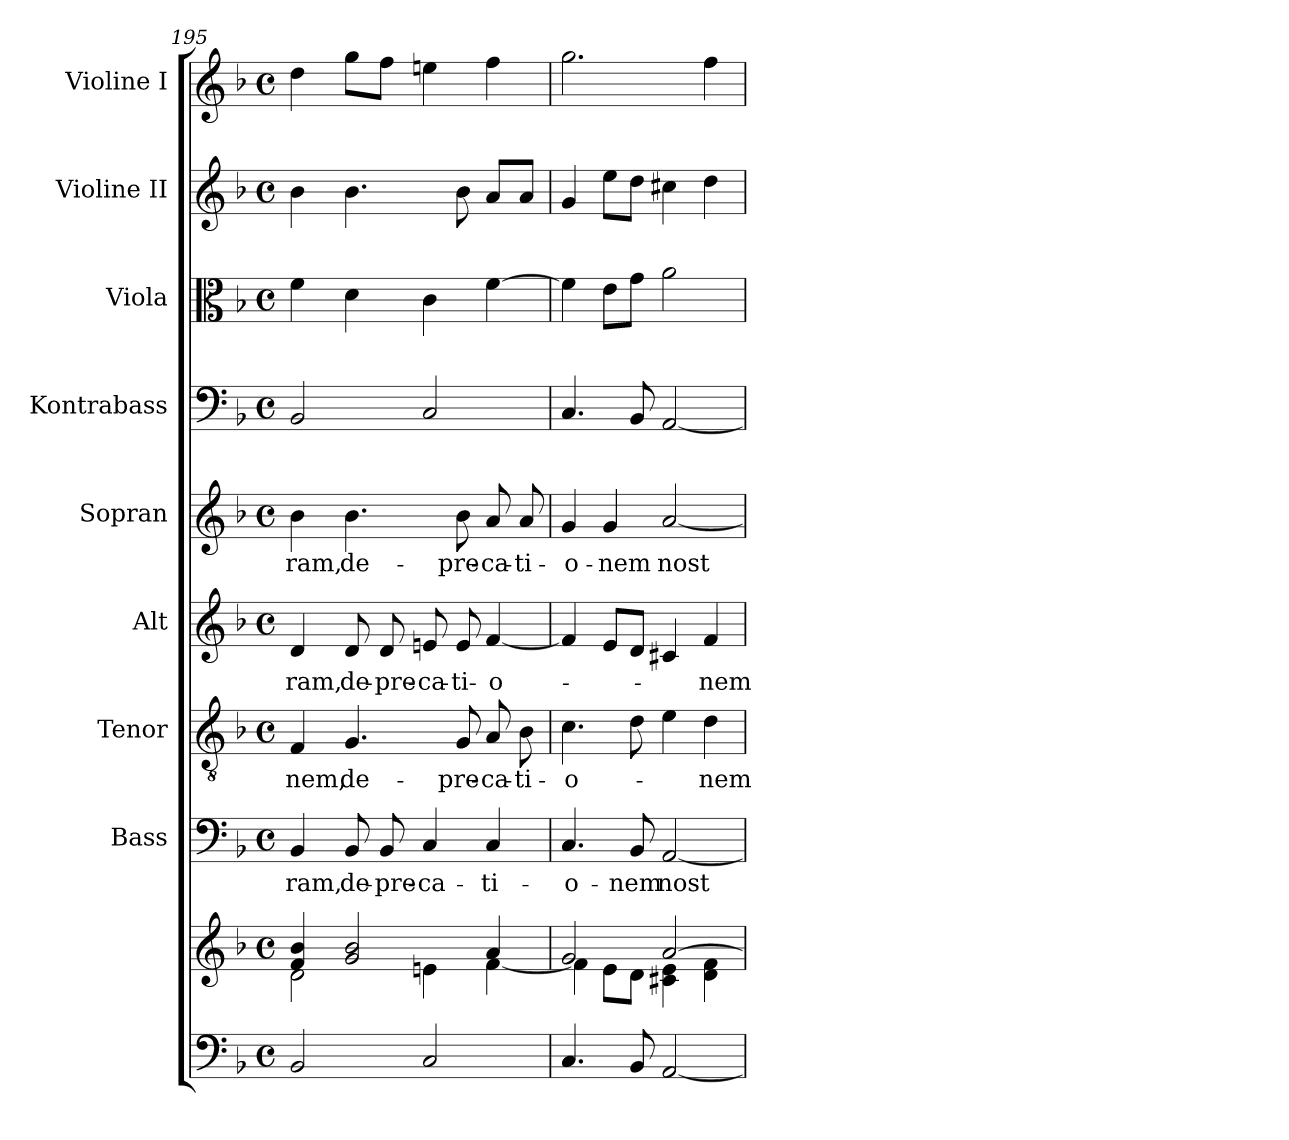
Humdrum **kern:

**kern	**kern	**kern	**text	**kern	**text	**kern	**text	**kern	**text	**kern	**kern	**kern	**kern
*part9	*part9	*part8	*part8	*part7	*part7	*part6	*part6	*part5	*part5	*part4	*part3	*part2	*part1
*staff10	*staff9	*staff8	*staff8	*staff7	*staff7	*staff6	*staff6	*staff5	*staff5	*staff4	*staff3	*staff2	*staff1
*	*	*I"Bass	*	*I"Tenor	*	*I"Alt	*	*I"Sopran	*	*I"Kontrabass	*I"Viola	*I"Violine II	*I"Violine I
*	*	*I'B.	*	*I'T.	*	*I'A.	*	*I'S.	*	*I'Kb.	*I'Vla.	*I'Vl. II	*I'Vl. I
*clefF4	*clefG2	*clefF4	*	*clefGv2	*	*clefG2	*	*clefG2	*	*clefF4	*clefC3	*clefG2	*clefG2
*	*	*	*	*	*	*	*	*	*	*ITrd7c12	*	*	*
*k[b-]	*k[b-]	*k[b-]	*	*k[b-]	*	*k[b-]	*	*k[b-]	*	*k[b-]	*k[b-]	*k[b-]	*k[b-]
*F:	*F:	*F:	*	*F:	*	*F:	*	*F:	*	*F:	*F:	*F:	*F:
*M4/4	*M4/4	*M4/4	*	*M4/4	*	*M4/4	*	*M4/4	*	*M4/4	*M4/4	*M4/4	*M4/4
*met(c)	*met(c)	*met(c)	*	*met(c)	*	*met(c)	*	*met(c)	*	*met(c)	*met(c)	*met(c)	*met(c)
=195	=195	=195	=195	=195	=195	=195	=195	=195	=195	=195	=195	=195	=195
*	*^	*	*	*	*	*	*	*	*	*	*	*	*
!	!	!	!	!LO:LY:b	!	!LO:LY:b	!	!LO:LY:b	!	!LO:LY:b	!	!	!	!
2BB-/	4f/ 4b-/	2d\	4BB-/	-ram,	4F/	-nem,	4d/	-ram,	4b-\	-ram,	2BBB-/	4f\	4b-\	4dd\
!	!	!	!	!LO:LY:b	!	!LO:LY:b	!	!LO:LY:b	!	!LO:LY:b	!	!	!	!
.	2g/ 2b-/	.	8BB-/	de-	4.G/	de-	8d/	de-	4.b-\	de-	.	4d\	4.b-\	8gg\L
!	!	!	!	!LO:LY:b	!	!	!	!LO:LY:b	!	!	!	!	!	!
.	.	.	8BB-/	-pre-	.	.	8d/	-pre-	.	.	.	.	.	8ff\J
!	!	!	!	!LO:LY:b	!	!	!	!LO:LY:b	!	!	!	!	!	!
2C/	.	4en\	4C/	-ca-	.	.	8en/	-ca-	.	.	2CC/	4c\	.	4een\
!	!	!	!	!	!	!LO:LY:b	!	!LO:LY:b	!	!LO:LY:b	!	!	!	!
.	.	.	.	.	8G/	-pre-	8e/	-ti-	8b-\	-pre-	.	.	8b-\	.
!	!	!	!	!LO:LY:b	!	!LO:LY:b	!	!LO:LY:b	!	!LO:LY:b	!	!	!	!
.	4a/	[<4f\	4C/	-ti-	8A/	-ca-	[4f/	-o-	8a/	-ca-	.	[4f\	8a/L	4ff\
!	!	!	!	!	!	!LO:LY:b	!	!	!	!LO:LY:b	!	!	!	!
.	.	.	.	.	8B-\	-ti-	.	.	8a/	-ti-	.	.	8a/J	.
=196	=196	=196	=196	=196	=196	=196	=196	=196	=196	=196	=196	=196	=196	=196
!	!	!	!	!LO:LY:b	!	!LO:LY:b	!	!	!	!LO:LY:b	!	!	!	!
4.C/	2g/	4f\]	4.C/	-o-	4.c\	-o-	4f/]	.	4g/	-o-	4.CC/	4f\]	4g/	2.gg\
!	!	!	!	!	!	!	!	!	!	!LO:LY:b	!	!	!	!
.	.	8e\L	.	.	.	.	8e/L	.	4g/	-nem	.	8e\L	8ee\L	.
!	!	!	!	!LO:LY:b	!	!	!	!	!	!	!	!	!	!
8BB-/	.	8d\J	8BB-/	-nem	8d\	.	8d/J	.	.	.	8BBB-/	8g\J	8dd\J	.
!	!	!	!	!LO:LY:b	!	!	!	!	!	!LO:LY:b	!	!	!	!
[2AA/	[>2a/	4c#X\ 4e\	[2AA/	nost-	4e\	.	4c#X/	.	[2a/	nost-	[2AAA/	2a\	4cc#X\	.
!	!	!	!	!	!	!LO:LY:b	!	!LO:LY:b	!	!	!	!	!	!
.	.	4d\ 4f\	.	.	4d\	-nem	4f/	-nem	.	.	.	.	4dd\	4ff\
*	*v	*v	*	*	*	*	*	*	*	*	*	*	*	*
=	=	=	=	=	=	=	=	=	=	=	=	=	=
*-	*-	*-	*-	*-	*-	*-	*-	*-	*-	*-	*-	*-	*-
